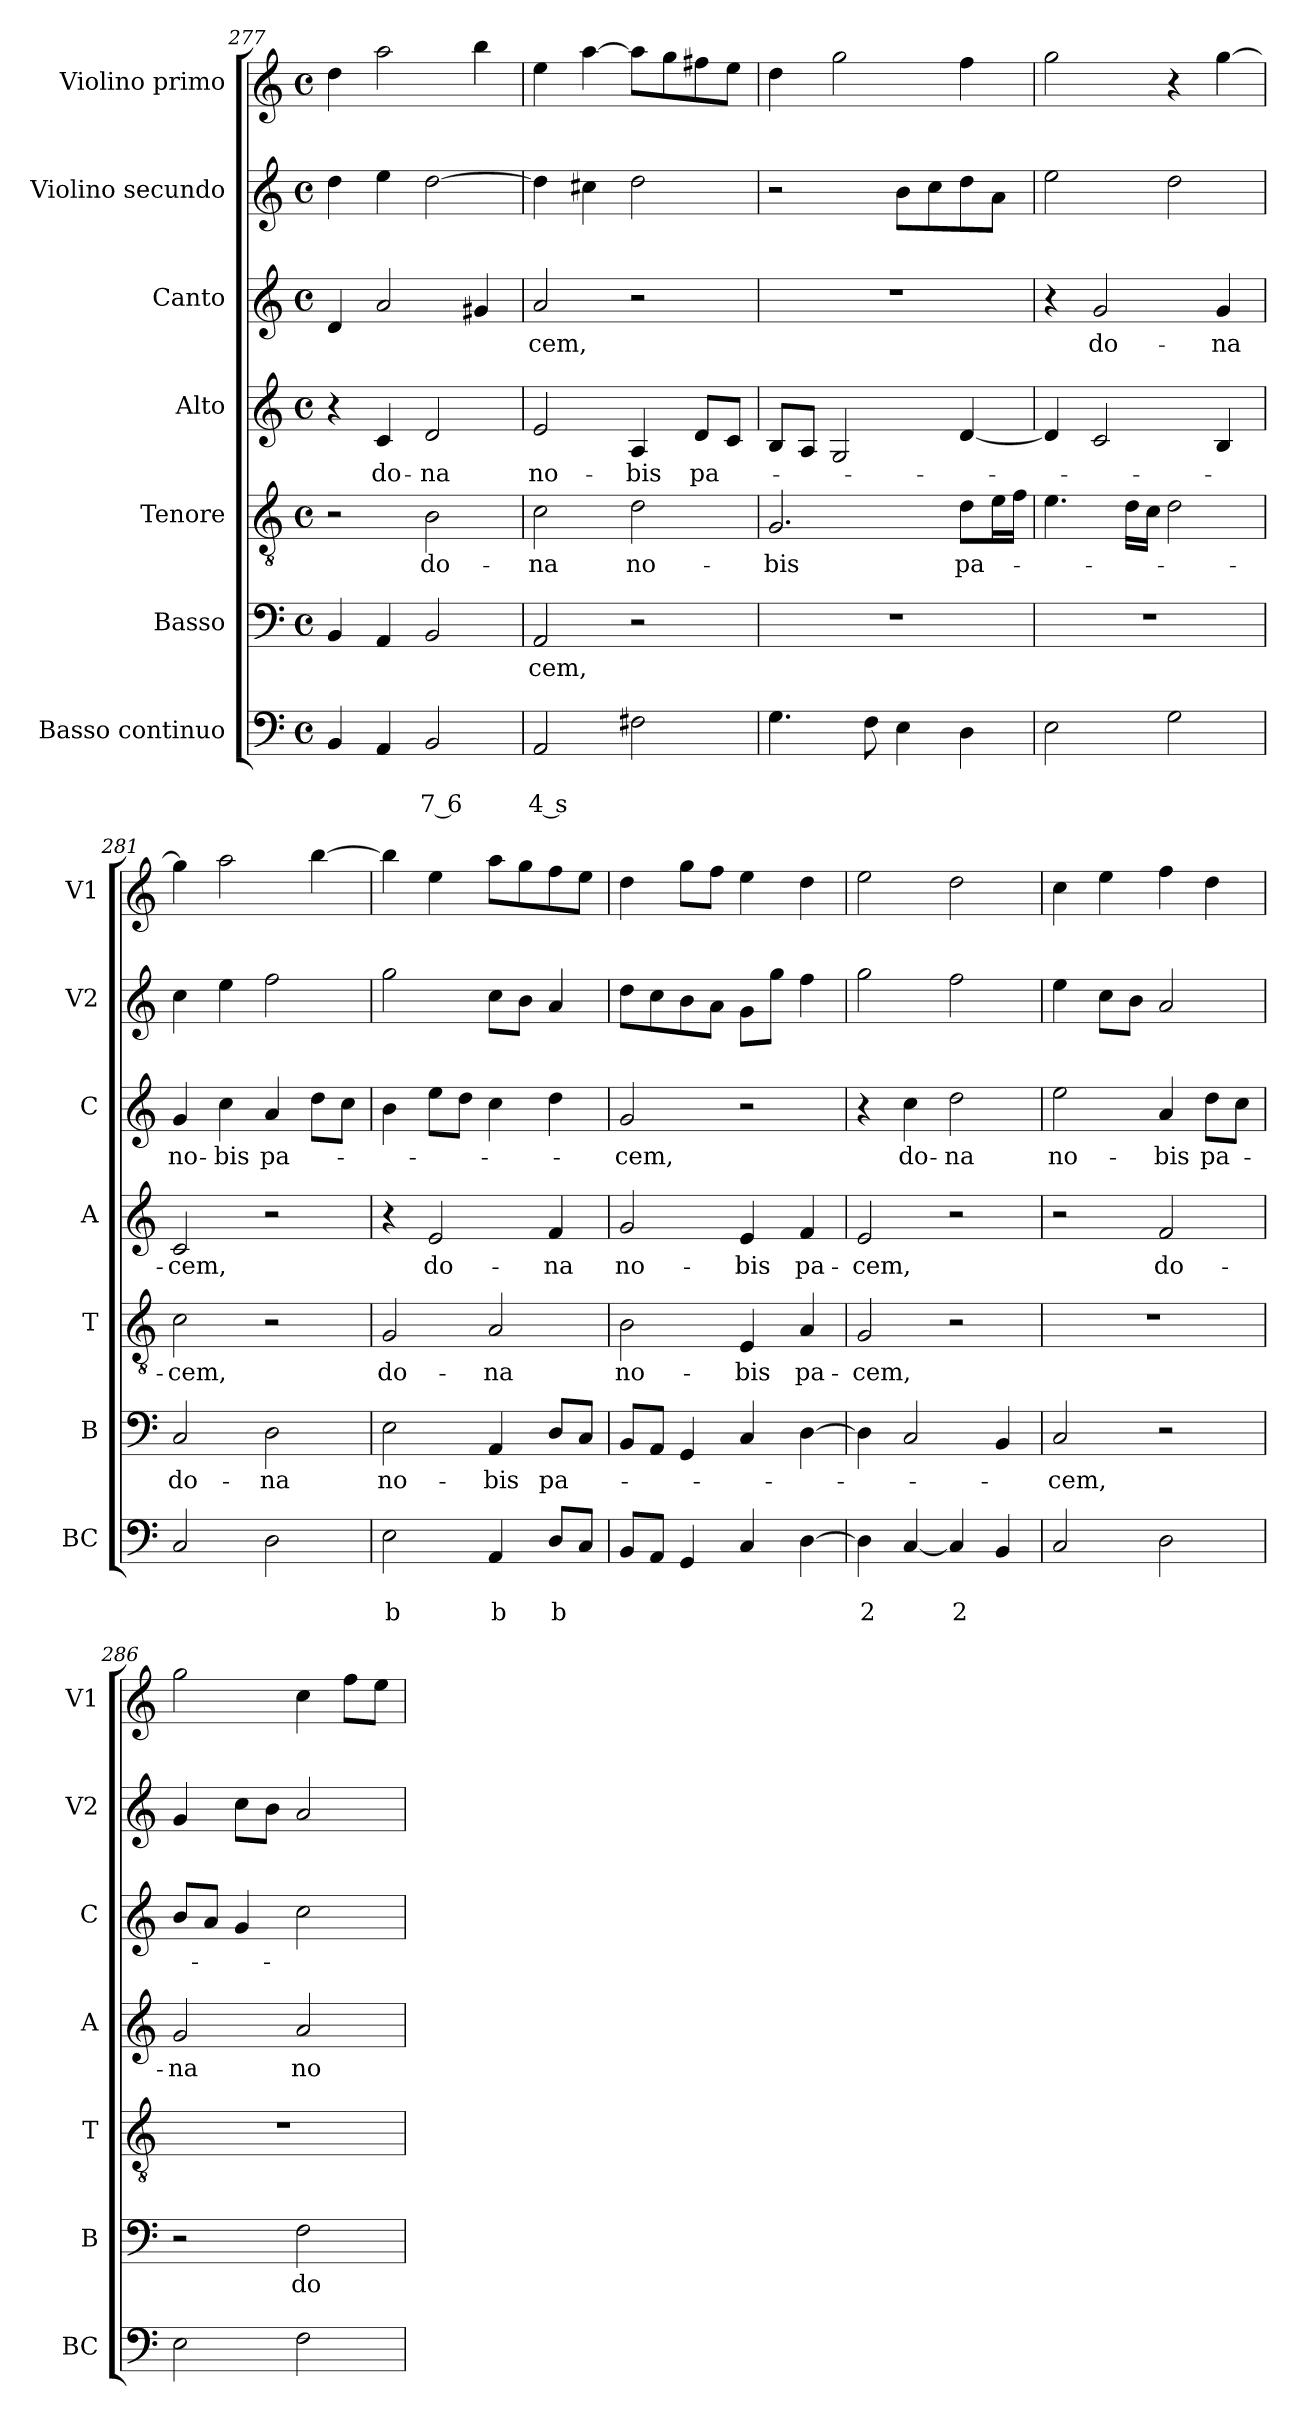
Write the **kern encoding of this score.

**kern	**text	**text	**kern	**text	**kern	**text	**kern	**text	**kern	**text	**kern	**kern
*part7	*part7	*part7	*part6	*part6	*part5	*part5	*part4	*part4	*part3	*part3	*part2	*part1
*staff7	*staff7	*staff7	*staff6	*staff6	*staff5	*staff5	*staff4	*staff4	*staff3	*staff3	*staff2	*staff1
*I"Basso continuo	*	*	*I"Basso	*	*I"Tenore	*	*I"Alto	*	*I"Canto	*	*I"Violino secundo	*I"Violino primo
*I'BC	*	*	*I'B	*	*I'T	*	*I'A	*	*I'C	*	*I'V2	*I'V1
*clefF4	*	*	*clefF4	*	*clefGv2	*	*clefG2	*	*clefG2	*	*clefG2	*clefG2
*k[]	*	*	*k[]	*	*k[]	*	*k[]	*	*k[]	*	*k[]	*k[]
*C:	*	*	*C:	*	*C:	*	*C:	*	*C:	*	*C:	*C:
*M4/4	*	*	*M4/4	*	*M4/4	*	*M4/4	*	*M4/4	*	*M4/4	*M4/4
*met(c)	*	*	*met(c)	*	*met(c)	*	*met(c)	*	*met(c)	*	*met(c)	*met(c)
=277	=277	=277	=277	=277	=277	=277	=277	=277	=277	=277	=277	=277
4BB/	.	.	4BB/	.	2r	.	4r	.	4d/	.	4dd\	4dd\
!	!	!	!	!	!	!	!	!LO:LY:b	!	!	!	!
4AA/	.	.	4AA/	.	.	.	4c/	do-	2a/	.	4ee\	2aa\
!	!	!LO:LY:b	!	!	!	!LO:LY:b	!	!LO:LY:b	!	!	!	!
2BB/	.	7 6	2BB/	.	2B\	do-	2d/	-na	.	.	[2dd\	.
.	.	.	.	.	.	.	.	.	4g#X/	.	.	4bb\
=278	=278	=278	=278	=278	=278	=278	=278	=278	=278	=278	=278	=278
!	!	!LO:LY:b	!	!LO:LY:b	!	!LO:LY:b	!	!LO:LY:b	!	!LO:LY:b	!	!
2AA/	.	4 s	2AA/	-cem,	2c\	-na	2e/	no-	2a/	-cem,	4dd\]	4ee\
.	.	.	.	.	.	.	.	.	.	.	4cc#X\	[4aa\
!	!	!	!	!	!	!LO:LY:b	!	!LO:LY:b	!	!	!	!
2F#X\	.	.	2r	.	2d\	no-	4A/	-bis	2r	.	2dd\	8aa\L]
.	.	.	.	.	.	.	.	.	.	.	.	8gg\
!	!	!	!	!	!	!	!	!LO:LY:b	!	!	!	!
.	.	.	.	.	.	.	8d/L	pa-	.	.	.	8ff#X\
.	.	.	.	.	.	.	8c/J	.	.	.	.	8ee\J
=279	=279	=279	=279	=279	=279	=279	=279	=279	=279	=279	=279	=279
!	!	!	!	!	!	!LO:LY:b	!	!	!	!	!	!
4.G\	.	.	1r	.	2.G/	-bis	8B/L	.	1r	.	2r	4dd\
.	.	.	.	.	.	.	8A/J	.	.	.	.	.
.	.	.	.	.	.	.	2G/	.	.	.	.	2gg\
8F\	.	.	.	.	.	.	.	.	.	.	.	.
4E\	.	.	.	.	.	.	.	.	.	.	8b\L	.
.	.	.	.	.	.	.	.	.	.	.	8cc\	.
!	!	!	!	!	!	!LO:LY:b	!	!	!	!	!	!
4D\	.	.	.	.	8d\L	pa-	[4d/	.	.	.	8dd\	4ff\
.	.	.	.	.	16e\L	.	.	.	.	.	8a\J	.
.	.	.	.	.	16f\JJ	.	.	.	.	.	.	.
!!LO:LB:g=z
=280	=280	=280	=280	=280	=280	=280	=280	=280	=280	=280	=280	=280
*^	*	*	*	*	*	*	*	*	*	*	*	*
2E\	4ryy	.	.	1r	.	4.e\	.	4d/]	.	4r	.	2ee\	2gg\
!	!	!	!	!	!	!	!	!	!	!	!LO:LY:b	!	!
.	4ryy	.	.	.	.	.	.	2c/	.	2g/	do-	.	.
.	.	.	.	.	.	16d\LL	.	.	.	.	.	.	.
.	.	.	.	.	.	16c\JJ	.	.	.	.	.	.	.
2G\	4ryy	.	.	.	.	2d\	.	.	.	.	.	2dd\	4r
!	!	!	!	!	!	!	!	!	!	!	!LO:LY:b	!	!
.	4ryy	.	.	.	.	.	.	4B/	.	4g/	-na	.	[4gg\
=281	=281	=281	=281	=281	=281	=281	=281	=281	=281	=281	=281	=281	=281
!	!	!	!	!	!LO:LY:b	!	!LO:LY:b	!	!LO:LY:b	!	!LO:LY:b	!	!
2C/	4ryy	.	.	2C/	do-	2c\	-cem,	2c/	-cem,	4g/	no-	4cc\	4gg\]
!	!	!	!	!	!	!	!	!	!	!	!LO:LY:b	!	!
.	4ryy	.	.	.	.	.	.	.	.	4cc\	-bis	4ee\	2aa\
!	!	!	!	!	!LO:LY:b	!	!	!	!	!	!LO:LY:b	!	!
2D\	4ryy	.	.	2D\	-na	2r	.	2r	.	4a/	pa-	2ff\	.
.	4ryy	.	.	.	.	.	.	.	.	8dd\L	.	.	[4bb\
.	.	.	.	.	.	.	.	.	.	8cc\J	.	.	.
*v	*v	*	*	*	*	*	*	*	*	*	*	*	*
=282	=282	=282	=282	=282	=282	=282	=282	=282	=282	=282	=282	=282
!	!	!LO:LY:b	!	!LO:LY:b	!	!LO:LY:b	!	!	!	!	!	!
2E\	.	b	2E\	no-	2G/	do-	4r	.	4b\	.	2gg\	4bb\]
!	!	!	!	!	!	!	!	!LO:LY:b	!	!	!	!
.	.	.	.	.	.	.	2e/	do-	8ee\L	.	.	4ee\
.	.	.	.	.	.	.	.	.	8dd\J	.	.	.
!	!	!LO:LY:b	!	!LO:LY:b	!	!LO:LY:b	!	!	!	!	!	!
4AA/	.	b	4AA/	-bis	2A/	-na	.	.	4cc\	.	8cc\L	8aa\L
.	.	.	.	.	.	.	.	.	.	.	8b\J	8gg\
!	!	!LO:LY:b	!	!LO:LY:b	!	!	!	!LO:LY:b	!	!	!	!
8D/L	.	b	8D/L	pa-	.	.	4f/	-na	4dd\	.	4a/	8ff\
8C/J	.	.	8C/J	.	.	.	.	.	.	.	.	8ee\J
=283	=283	=283	=283	=283	=283	=283	=283	=283	=283	=283	=283	=283
!	!	!	!	!	!	!LO:LY:b	!	!LO:LY:b	!	!LO:LY:b	!	!
8BB/L	.	.	8BB/L	.	2B\	no-	2g/	no-	2g/	-cem,	8dd\L	4dd\
8AA/J	.	.	8AA/J	.	.	.	.	.	.	.	8cc\	.
4GG/	.	.	4GG/	.	.	.	.	.	.	.	8b\	8gg\L
.	.	.	.	.	.	.	.	.	.	.	8a\J	8ff\J
!	!	!	!	!	!	!LO:LY:b	!	!LO:LY:b	!	!	!	!
4C/	.	.	4C/	.	4E/	-bis	4e/	-bis	2r	.	8g\L	4ee\
.	.	.	.	.	.	.	.	.	.	.	8gg\J	.
!	!	!	!	!	!	!LO:LY:b	!	!LO:LY:b	!	!	!	!
[4D\	.	.	[4D\	.	4A/	pa-	4f/	pa-	.	.	4ff\	4dd\
=284	=284	=284	=284	=284	=284	=284	=284	=284	=284	=284	=284	=284
!	!	!LO:LY:b	!	!	!	!LO:LY:b	!	!LO:LY:b	!	!	!	!
4D\]	.	2	4D\]	.	2G/	-cem,	2e/	-cem,	4r	.	2gg\	2ee\
!	!	!	!	!	!	!	!	!	!	!LO:LY:b	!	!
[4C/	.	.	2C/	.	.	.	.	.	4cc\	do-	.	.
!	!	!LO:LY:b	!	!	!	!	!	!	!	!LO:LY:b	!	!
4C/]	.	2	.	.	2r	.	2r	.	2dd\	-na	2ff\	2dd\
4BB/	.	.	4BB/	.	.	.	.	.	.	.	.	.
!!LO:PB:g=z
=285	=285	=285	=285	=285	=285	=285	=285	=285	=285	=285	=285	=285
*^	*	*	*	*	*	*	*	*	*	*	*	*
!	!	!	!	!	!LO:LY:b	!	!	!	!	!	!LO:LY:b	!	!
2C/	4ryy	.	.	2C/	-cem,	1r	.	2r	.	2ee\	no-	4ee\	4cc\
.	4ryy	.	.	.	.	.	.	.	.	.	.	8cc\L	4ee\
.	.	.	.	.	.	.	.	.	.	.	.	8b\J	.
!	!	!	!	!	!	!	!	!	!LO:LY:b	!	!LO:LY:b	!	!
2D\	4ryy	.	.	2r	.	.	.	2f/	do-	4a/	-bis	2a/	4ff\
!	!	!	!	!	!	!	!	!	!	!	!LO:LY:b	!	!
.	4ryy	.	.	.	.	.	.	.	.	8dd\L	pa-	.	4dd\
.	.	.	.	.	.	.	.	.	.	8cc\J	.	.	.
=286	=286	=286	=286	=286	=286	=286	=286	=286	=286	=286	=286	=286	=286
!	!	!	!	!	!	!	!	!	!LO:LY:b	!	!	!	!
2E\	4ryy	.	.	2r	.	1r	.	2g/	-na	8b/L	.	4g/	2gg\
.	.	.	.	.	.	.	.	.	.	8a/J	.	.	.
.	4ryy	.	.	.	.	.	.	.	.	4g/	.	8cc\L	.
.	.	.	.	.	.	.	.	.	.	.	.	8b\J	.
!	!	!	!	!	!LO:LY:b	!	!	!	!LO:LY:b	!	!	!	!
2F\	4ryy	.	.	2F\	do-	.	.	2a/	no-	2cc\	.	2a/	4cc\
.	4ryy	.	.	.	.	.	.	.	.	.	.	.	8ff\L
.	.	.	.	.	.	.	.	.	.	.	.	.	8ee\J
*v	*v	*	*	*	*	*	*	*	*	*	*	*	*
=	=	=	=	=	=	=	=	=	=	=	=	=
*-	*-	*-	*-	*-	*-	*-	*-	*-	*-	*-	*-	*-
